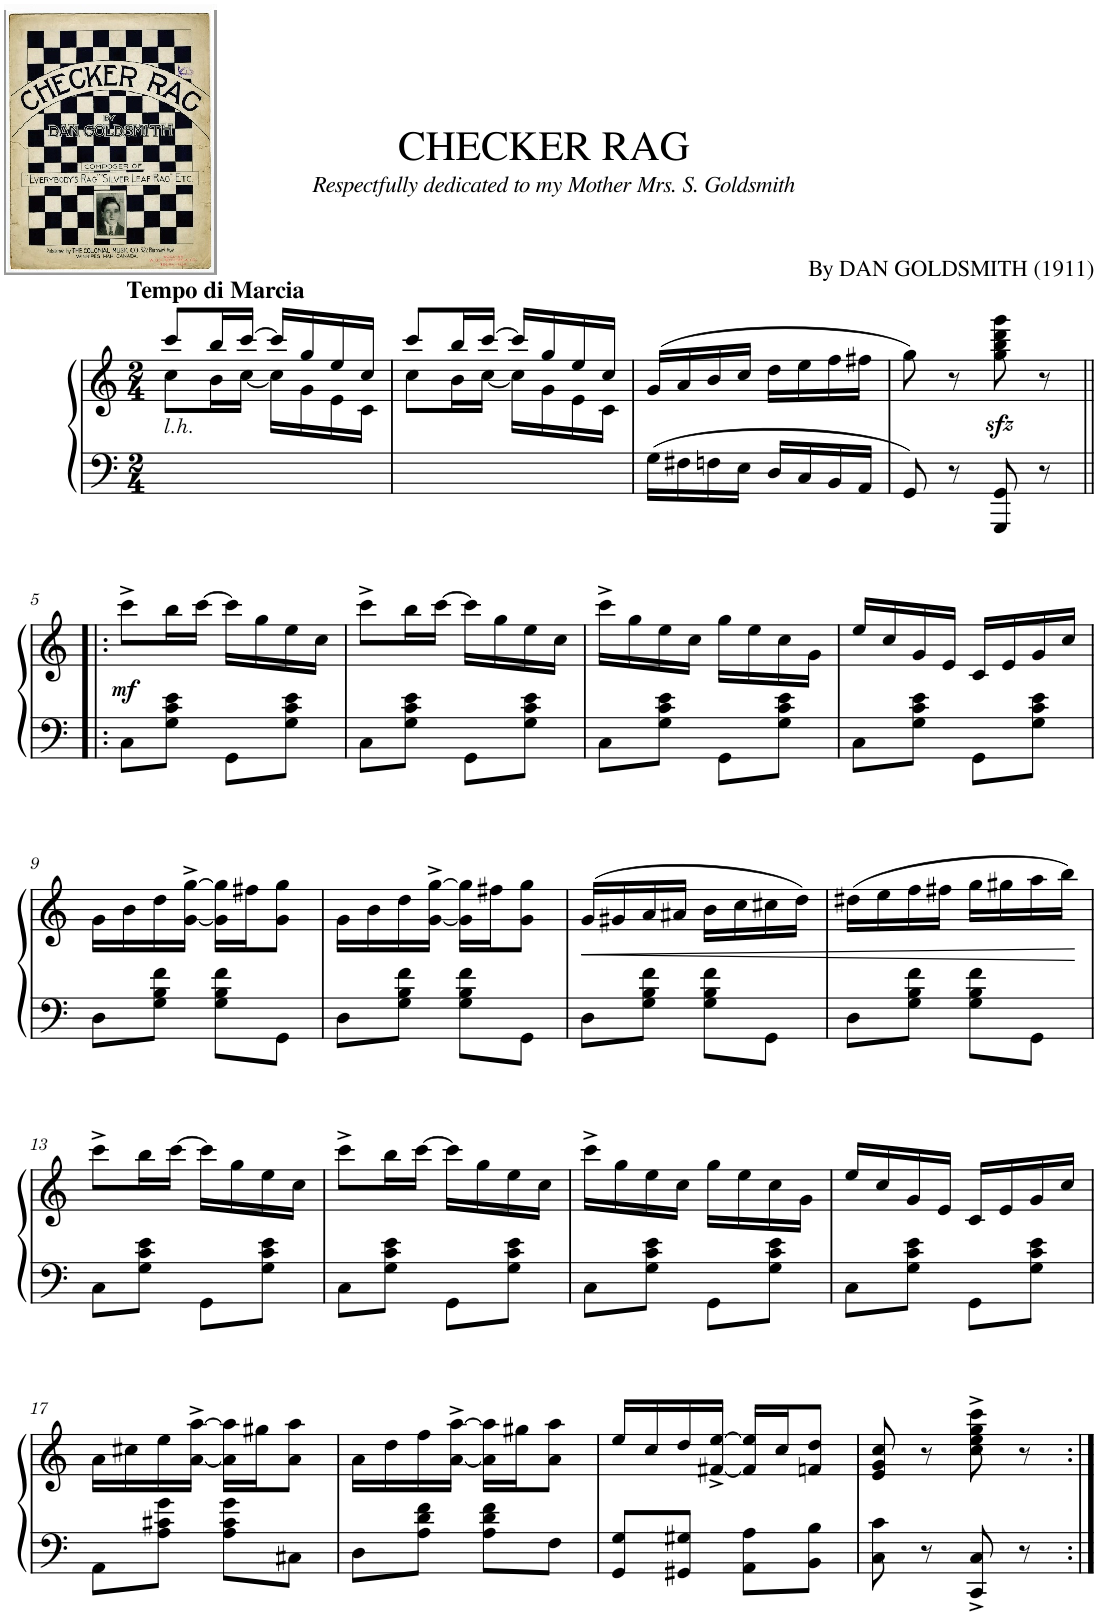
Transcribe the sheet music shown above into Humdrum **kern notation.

**kern	**kern	**dynam
*part1	*part1	*part1
*staff2	*staff1	*staff1/2
*I"Piano	*	*
*I'Pno.	*	*
*clefF4	*clefG2	*
*k[]	*k[]	*
*M2/4	*M2/4	*
=1	=1	=1
*	*^	*
!	!LO:TX:a:B:t=Tempo di Marcia	!	!
!	!LO:TX:b:i:t=l.h.	!	!
2ryy	8ccc/L	8cc\L	.
.	16bb/L	16b\L	.
.	[16ccc/JJ	[16cc\JJ	.
.	16ccc/LL]	16cc\LL]	.
.	16gg/	16g\	.
.	16ee/	16e\	.
.	16cc/JJ	16c\JJ	.
=2	=2	=2	=2
2ryy	8ccc/L	8cc\L	.
.	16bb/L	16b\L	.
.	[16ccc/JJ	[16cc\JJ	.
.	16ccc/LL]	16cc\LL]	.
.	16gg/	16g\	.
.	16ee/	16e\	.
.	16cc/JJ	16c\JJ	.
*	*v	*v	*
=3	=3	=3
16G\LL	(16g/LL	.
16F#X\	16a/	.
16Fn\	16b/	.
16E\JJ	16cc/JJ	.
16D/LL	16dd\LL	.
16C/	16ee\	.
16BB/	16ff\	.
16AA/JJ	16ff#X\JJ	.
=4	=4	=4
8GG/	8gg\)	.
8r	8r	.
8GGG/ 8GG/	8gg\zz< 8bb\zz< 8ddd\zz< 8ggg\zz<	.
8r	8r	.
!!LO:LB:g=z
=5!|:	=5!|:	=5!|:
!	!	!LO:DY:b
8C\L	8ccc^\L	mf
8G\ 8c\ 8e\J	16bb\L	.
.	[16ccc\JJ	.
8GG\L	16ccc\LL]	.
.	16gg\	.
8G\ 8c\ 8e\J	16ee\	.
.	16cc\JJ	.
=6	=6	=6
8C\L	8ccc^\L	.
8G\ 8c\ 8e\J	16bb\L	.
.	[16ccc\JJ	.
8GG\L	16ccc\LL]	.
.	16gg\	.
8G\ 8c\ 8e\J	16ee\	.
.	16cc\JJ	.
=7	=7	=7
8C\L	16ccc^\LL	.
.	16gg\	.
8G\ 8c\ 8e\J	16ee\	.
.	16cc\JJ	.
8GG\L	16gg\LL	.
.	16ee\	.
8G\ 8c\ 8e\J	16cc\	.
.	16g\JJ	.
=8	=8	=8
8C\L	16ee/LL	.
.	16cc/	.
8G\ 8c\ 8e\J	16g/	.
.	16e/JJ	.
8GG\L	16c/LL	.
.	16e/	.
8G\ 8c\ 8e\J	16g/	.
.	16cc/JJ	.
!!LO:LB:g=z
=9	=9	=9
8D\L	16g\LL	.
.	16b\	.
8G\ 8B\ 8f\J	16dd\	.
.	[16g\^ [16gg\^JJ	.
8G\ 8B\ 8f\L	16g\] 16gg\]LL	.
.	16ff#X\J	.
8GG\J	8g\ 8gg\J	.
=10	=10	=10
8D\L	16g\LL	.
.	16b\	.
8G\ 8B\ 8f\J	16dd\	.
.	[16g\^ [16gg\^JJ	.
8G\ 8B\ 8f\L	16g\] 16gg\]LL	.
.	16ff#X\J	.
8GG\J	8g\ 8gg\J	.
=11	=11	=11
!	!	!LO:HP:b
8D\L	(16g/LL	<
.	16g#X/	.
8G\ 8B\ 8f\J	16a/	.
.	16a#X/JJ	.
8G\ 8B\ 8f\L	16b\LL	.
.	16cc\	.
8GG\J	16cc#X\	.
.	16dd\JJ)	.
=12	=12	=12
8D\L	(16dd#X\LL	.
.	16ee\	.
8G\ 8B\ 8f\J	16ff\	.
.	16ff#X\JJ	.
8G\ 8B\ 8f\L	16gg\LL	.
.	16gg#X\	.
8GG\J	16aa\	.
.	16bb\JJ)	.
.	.	[
!!LO:LB:g=z
=13	=13	=13
8C\L	8ccc^\L	.
8G\ 8c\ 8e\J	16bb\L	.
.	[16ccc\JJ	.
8GG\L	16ccc\LL]	.
.	16gg\	.
8G\ 8c\ 8e\J	16ee\	.
.	16cc\JJ	.
=14	=14	=14
8C\L	8ccc^\L	.
8G\ 8c\ 8e\J	16bb\L	.
.	[16ccc\JJ	.
8GG\L	16ccc\LL]	.
.	16gg\	.
8G\ 8c\ 8e\J	16ee\	.
.	16cc\JJ	.
=15	=15	=15
8C\L	16ccc^\LL	.
.	16gg\	.
8G\ 8c\ 8e\J	16ee\	.
.	16cc\JJ	.
8GG\L	16gg\LL	.
.	16ee\	.
8G\ 8c\ 8e\J	16cc\	.
.	16g\JJ	.
=16	=16	=16
8C\L	16ee/LL	.
.	16cc/	.
8G\ 8c\ 8e\J	16g/	.
.	16e/JJ	.
8GG\L	16c/LL	.
.	16e/	.
8G\ 8c\ 8e\J	16g/	.
.	16cc/JJ	.
!!LO:LB:g=z
=17	=17	=17
8AA\L	16a\LL	.
.	16cc#X\	.
8A\ 8c#X\ 8g\J	16ee\	.
.	[16a\^ [16aa\^JJ	.
8A\ 8c#\ 8g\L	16a\] 16aa\]LL	.
.	16gg#X\J	.
8C#X\J	8a\ 8aa\J	.
=18	=18	=18
8D\L	16a\LL	.
.	16dd\	.
8A\ 8d\ 8f\J	16ff\	.
.	[16a\^ [16aa\^JJ	.
8A\ 8d\ 8f\L	16a\] 16aa\]LL	.
.	16gg#X\J	.
8F\J	8a\ 8aa\J	.
=19	=19	=19
8GG/ 8G/L	16ee/LL	.
.	16cc/	.
8GG#X/ 8G#X/J	16dd/	.
.	[16f#X/^< [16ee/^<JJ	.
8AA\ 8A\L	16f#/] 16ee/]LL	.
.	16cc/J	.
8BB\ 8B\J	8fn/ 8dd/J	.
=20	=20	=20
8C\ 8c\	8e/ 8g/ 8cc/	.
8r	8r	.
8CC/^ 8C/^	8cc\^ 8ee\^ 8gg\^ 8ccc\^	.
8r	8r	.
=:|!	=:|!	=:|!
*-	*-	*-
